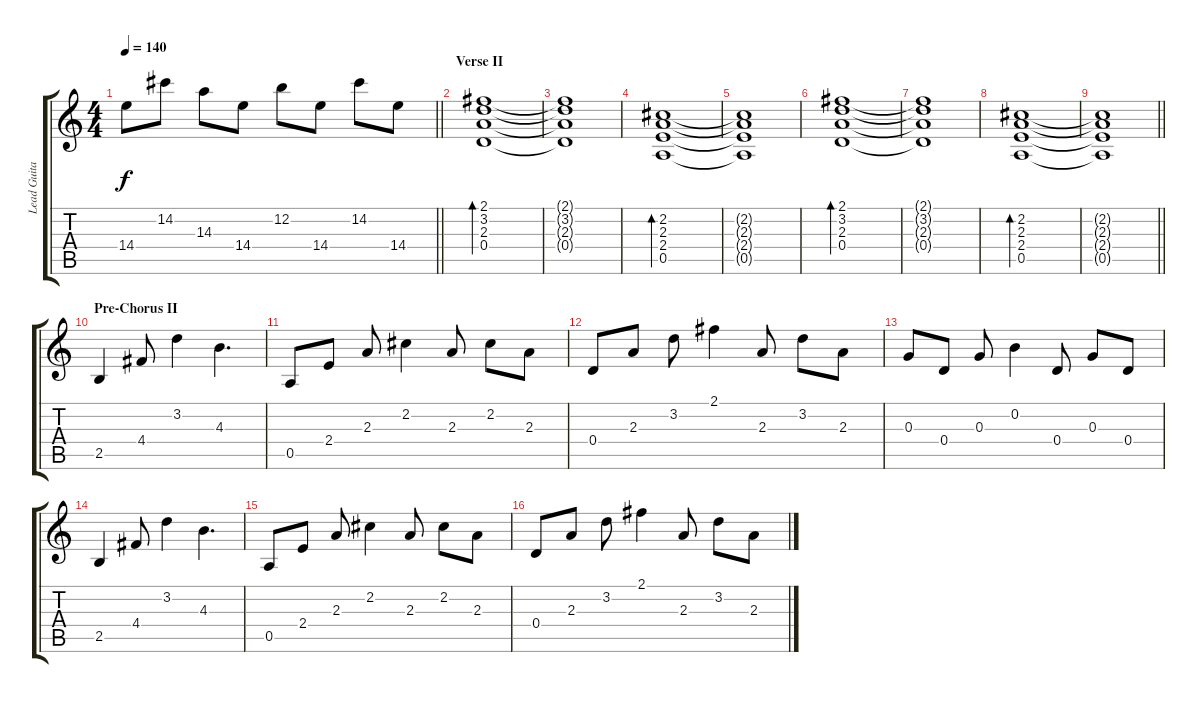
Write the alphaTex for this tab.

\track ("Lead Guitar" "Lead Guita") {instrument electricguitarclean}
\staff {score tabs}
\tuning (E4 B3 G3 D3 A2 E2) {hide}
\ts (4 4)
\tempo 140
\clef g2
\barLineRight lightlight
\ks c
14.4.8{dy f} 14.2.8 14.3.8 14.4.8 12.2.8 14.4.8 14.2.8 14.4.8 |
\section ("" "Verse II")
(2.1 3.2 2.3 0.4).1{bd 240} |
(2.1{t} 3.2{t} 2.3{t} 0.4{t}).1 |
(2.2 2.3 2.4 0.5).1{bd 240} |
(2.2{t} 2.3{t} 2.4{t} 0.5{t}).1 |
(2.1 3.2 2.3 0.4).1{bd 240} |
(2.1{t} 3.2{t} 2.3{t} 0.4{t}).1 |
(2.2 2.3 2.4 0.5).1{bd 240} |
\barLineRight lightlight
(2.2{t} 2.3{t} 2.4{t} 0.5{t}).1 |
\section ("" "Pre-Chorus II")
2.5.4 4.4.8 3.2.4 4.3.4{d} |
0.5.8 2.4.8 2.3.8 2.2.4 2.3.8 2.2.8 2.3.8 |
0.4.8 2.3.8 3.2.8 2.1.4 2.3.8 3.2.8 2.3.8 |
0.3.8 0.4.8 0.3.8 0.2.4 0.4.8 0.3.8 0.4.8 |
2.5.4 4.4.8 3.2.4 4.3.4{d} |
0.5.8 2.4.8 2.3.8 2.2.4 2.3.8 2.2.8 2.3.8 |
0.4.8 2.3.8 3.2.8 2.1.4 2.3.8 3.2.8 2.3.8
